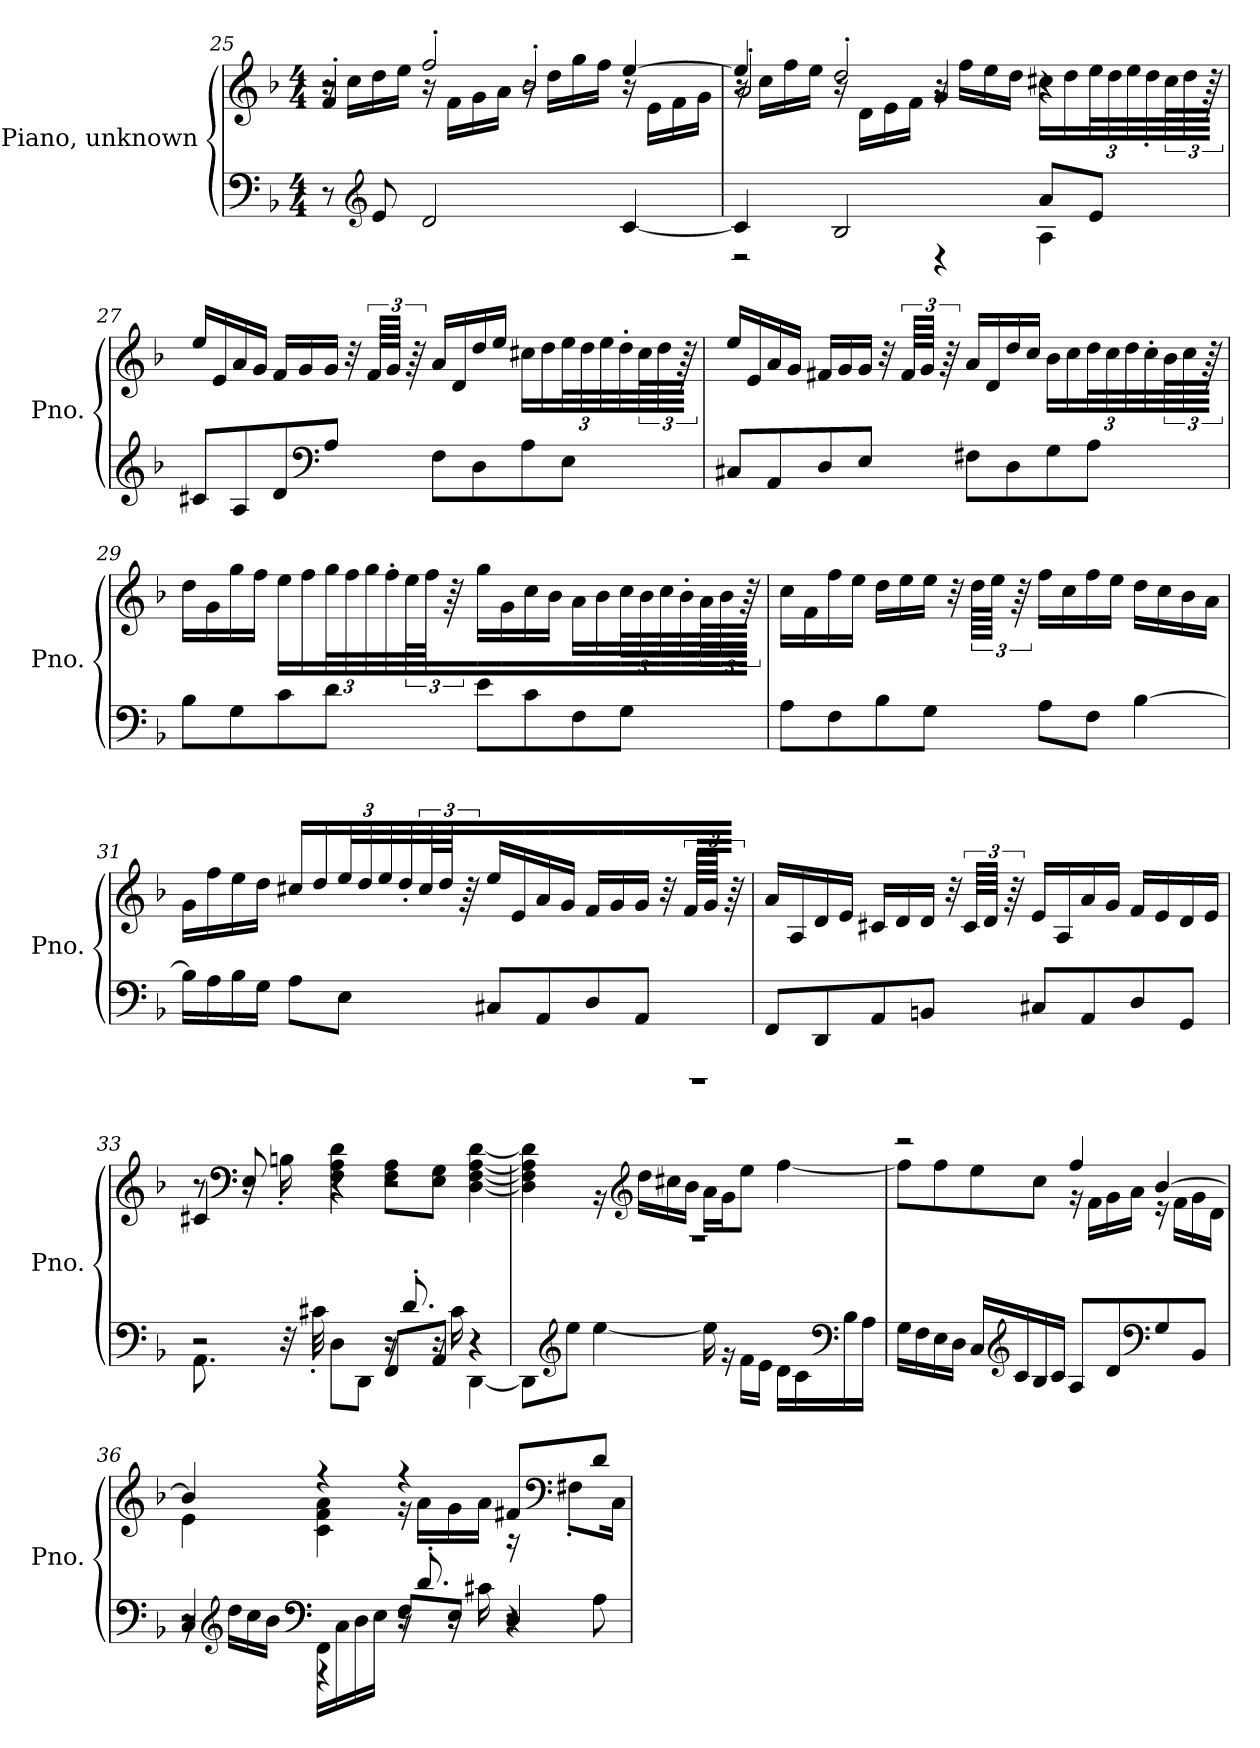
**kern	**kern
*part1	*part1
*staff2	*staff1
*I"Piano, unknown	*
*I'Pno.	*
*clefF4	*clefG2
*k[b-]	*k[b-]
*M4/4	*M4/4
=25	=25
*	*^
*	*	*^
8r	4f'/	16r	2r
.	.	16cc\LL	.
*clefG2	*	*	*
8e/	.	16dd\	.
.	.	16ee\JJ	.
2d/	2ff'/	16r	.
.	.	16f\LL	.
.	.	16g\	.
.	.	16a\JJ	.
.	.	16r	2b-'/
.	.	16dd\LL	.
.	.	16gg\	.
.	.	16ff\JJ	.
[4c/	[4ee/	16r	.
.	.	16e\LL	.
.	.	16f\	.
.	.	16g\JJ	.
!!LO:PB:g=z	!!	!!
=26	=26	=26	=26
*^	*	*	*
4c/]	2r	4ee/]	16r	2a'/
.	.	.	16cc\LL	.
.	.	.	16ff\	.
.	.	.	16ee\JJ	.
2B-/	.	2dd'/	16r	.
.	.	.	16d\LL	.
.	.	.	16e\	.
.	.	.	16f\JJ	.
.	4r	.	16r	4g/
.	.	.	16ff\LL	.
.	.	.	16ee\	.
.	.	.	16dd\JJ	.
8a/L	4A\	4r	16cc#X\LL	4r
.	.	.	16dd\	.
*	*	*	*Xbrackettup	*
8e/J	.	.	48ee\L	.
.	.	.	48dd\	.
.	.	.	48ee\	.
.	.	.	32dd'\	.
*	*	*	*brackettup	*
.	.	.	96cc#\L	.
.	.	.	96dd\JJJJ	.
.	.	.	96r	.
*v	*v	*	*	*
*	*v	*v	*v
=27	=27
8c#X/L	16ee/LL
.	16e/
8A/	16a/
.	16g/JJ
8d/	16f/LL
.	16g/
*clefF4	*
8A/J	16g/JJ
.	32r
.	96f/LLLL
.	96g/JJJJ
.	96r
8F\L	16a/LL
.	16d/
8D\	16dd/
.	16ee/JJ
8A\	16cc#X\LL
.	16dd\
*	*Xbrackettup
8E\J	48ee\L
.	48dd\
.	48ee\
.	32dd'\
*	*brackettup
.	96cc#\L
.	96dd\JJJJ
.	96r
!!LO:LB:g=z
=28	=28
8C#X/L	16ee/LL
.	16e/
8AA/	16a/
.	16g/JJ
8D/	16f#X/LL
.	16g/
8E/J	16g/JJ
.	32r
.	96f#/LLLL
.	96g/JJJJ
.	96r
8F#X\L	16a/LL
.	16d/
8D\	16dd/
.	16cc/JJ
8G\	16b-\LL
.	16cc\
*	*Xbrackettup
8A\J	48dd\L
.	48cc\
.	48dd\
.	32cc'\
*	*brackettup
.	96b-\L
.	96cc\JJJJ
.	96r
!!LO:LB:g=z
=29	=29
8B-\L	16dd\LL
.	16g\
8G\	16gg\
.	16ff\JJ
8c\	16ee\LL
.	16ff\
*	*Xbrackettup
8d\J	48gg\L
.	48ff\
.	48gg\
.	32ff'\
*	*brackettup
.	96ee\L
.	96ff\JJJJ
.	96r
8e\L	16gg\LL
.	16g\
8c\	16cc\
.	16b-\JJ
8F\	16a\LL
.	16b-\
*	*Xbrackettup
8G\J	48cc\L
.	48b-\
.	48cc\
.	32b-'\
*	*brackettup
.	96a\L
.	96b-\JJJJ
.	96r
=30	=30
8A\L	16cc\LL
.	16f\
8F\	16ff\
.	16ee\JJ
8B-\	16dd\LL
.	16ee\
8G\J	16ee\JJ
.	32r
.	96dd\LLLL
.	96ee\JJJJ
.	96r
8A\L	16ff\LL
.	16cc\
8F\J	16ff\
.	16ee\JJ
[4B-\	16dd\LL
.	16cc\
.	16b-\
.	16a\JJ
!!LO:LB:g=z
=31	=31
16B-\LL]	16g\LL
16A\	16ff\
16B-\	16ee\
16G\JJ	16dd\JJ
8A\L	16cc#X\LL
.	16dd\
*	*Xbrackettup
8E\J	48ee\L
.	48dd\
.	48ee\
.	32dd'\
*	*brackettup
.	96cc#\L
.	96dd\JJJJ
.	96r
8C#X/L	16ee/LL
.	16e/
8AA/	16a/
.	16g/JJ
8D/	16f/LL
.	16g/
8AA/J	16g/JJ
.	32r
.	96f/LLLL
.	96g/JJJJ
.	96r
=32	=32
8FF/L	16a/LL
.	16A/
8DD/	16d/
.	16e/JJ
8AA/	16c#X/LL
.	16d/
8BBn/J	16d/JJ
.	32r
.	96c#/LLLL
.	96d/JJJJ
.	96r
8C#X/L	16e/LL
.	16A/
8AA/	16a/
.	16g/JJ
8D/	16f/LL
.	16e/
8GG/J	16d/
.	16e/JJ
!!LO:LB:g=z
=33	=33
*^	*^
*	*^	*	*^
2r	8.AA\	2r	4c#X/	8r	8r
*	*	*	*clefF4	*	*
.	.	.	.	16r	8E/
.	32r	.	.	16Bn'\	.
.	32c#X'\	.	.	.	.
.	8D\L	.	4r	4F\ 4A\ 4d\	4r
.	8DD\J	.	.	.	.
16r	8r	8FF/L	2r	8F\ 8A\L	2r
8.d'/	.	.	.	.	.
.	16r	8AA/J	.	8E\ 8G\J	.
.	16c#\	.	.	.	.
4r	[4DD\	4r	.	[4D\ [4F\ [4A\ [4d\	.
*	*v	*v	*	*	*
*	*	*	*v	*v
=34	=34	=34	=34
1r	8DD\L]	1r	4D\] 4F\] 4A\] 4d\]
*clefG2	*	*	*
.	8ee\J	.	.
.	[4ee\	.	16r
*	*	*clefG2	*
.	.	.	16dd\LL
.	.	.	16cc#X\
.	.	.	16b-\JJ
.	16ee\]	.	16a\LL
.	16r	.	16g\J
.	16f\LL	.	8ee\J
.	16e\JJ	.	.
.	16d\LL	.	[4ff\
.	16c\	.	.
*clefF4	*	*	*
.	16B-\	.	.
.	16A\JJ	.	.
*v	*v	*	*
!!LO:LB:g=z	!!
=35	=35	=35
16G\LL	2r	8ff\L]
16F\	.	.
16E\	.	8ff\
16D\JJ	.	.
16C/LL	.	8ee\
*clefG2	*	*
16c/	.	.
16B-/	.	8cc\J
16c/JJ	.	.
8A/L	4ff/	16r
.	.	16f\LL
8d/	.	16g\
.	.	16a\JJ
*clefF4	*	*
8G/	[4b-/	16r
.	.	16f\LL
8BB-/J	.	16g\
.	.	16d\JJ
=36	=36	=36
*^	*	*
*	*^	*	*
2r	16r	4C/	4b-/]	4e\
*clefG2	*	*	*	*
.	16dd\LL	.	.	.
.	16cc\	.	.	.
.	16b-\JJ	.	.	.
*clefF4	*	*	*	*
.	16FF\LL	4r	4r	4c\ 4f\ 4a\
.	16C\	.	.	.
.	16D\	.	.	.
.	16E\JJ	.	.	.
16r	8r	8F/L	4r	16r
8.d'/	.	.	.	16a\LL
.	16r	8E/J	.	16g\
.	16c#X\	.	.	16a\JJ
4r	8r	4D/	8f#X/L	16r
*	*	*	*clefF4	*
.	.	.	.	8F#X'\L
.	8A\	.	8d/J	.
.	.	.	.	16C\Jk
*v	*v	*v	*	*
*	*v	*v
=	=
*-	*-
